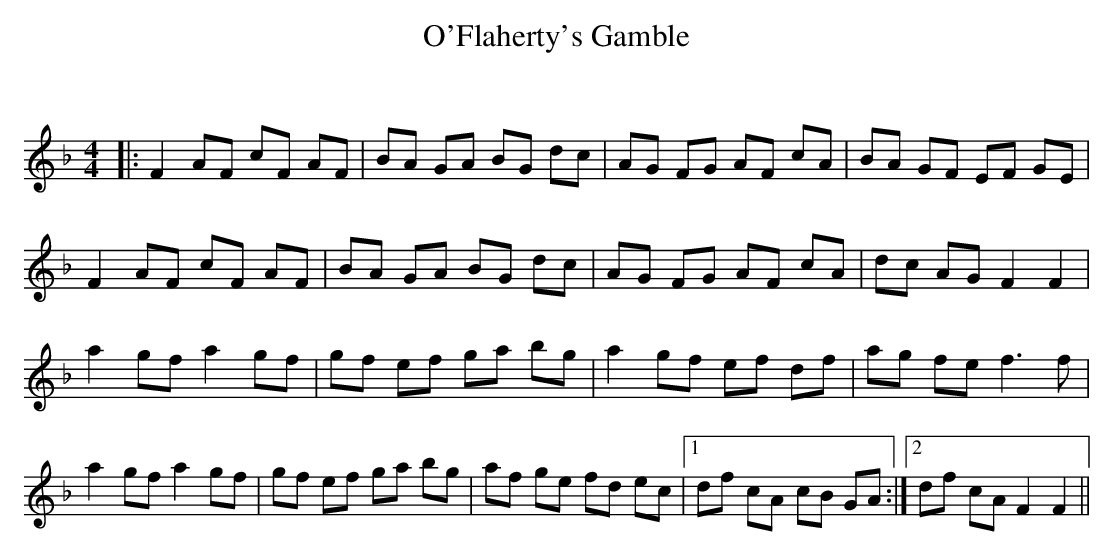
X:1
T: O'Flaherty's Gamble
C:
Q: 232
K:F
M:4/4
L:1/8
|:F2 AF cF AF|BA GA BG dc|AG FG AF cA|BA GF EF GE|
F2 AF cF AF|BA GA BG dc|AG FG AF cA|dc AG F2 F2|
a2 gf a2 gf|gf ef ga bg|a2 gf ef df|ag fe f3f|
a2 gf a2 gf|gf ef ga bg|af ge fd ec|1df cA cB GA:|2df cA F2 F2||
